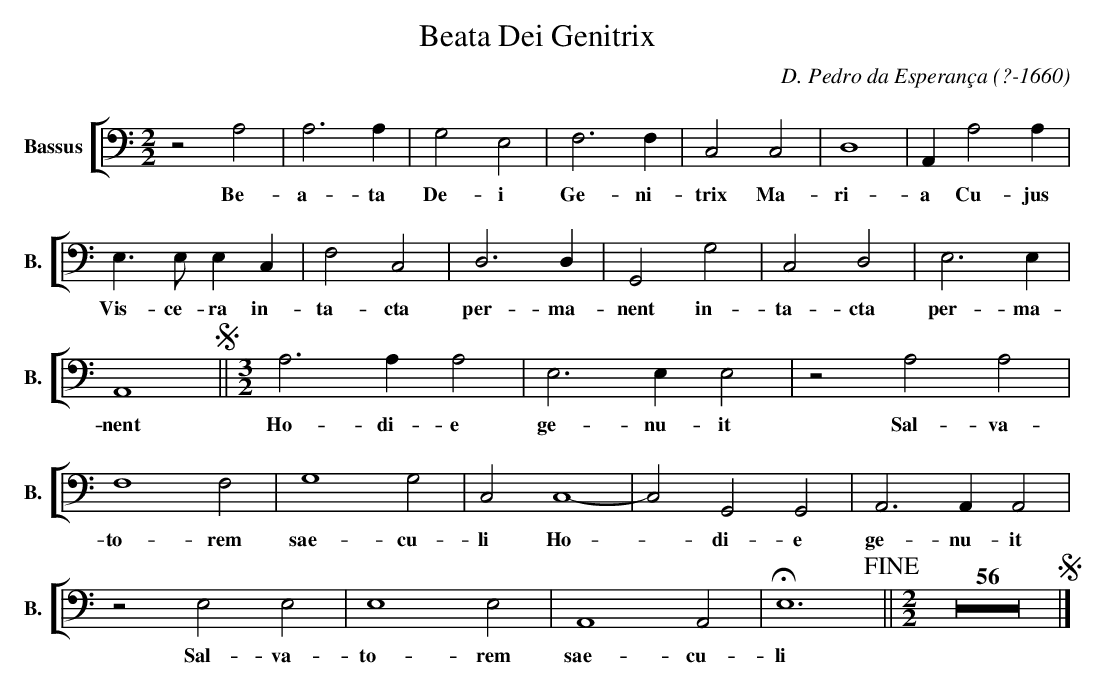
X:1
T:Beata Dei Genitrix
C:D. Pedro da Esperan\,ca (?-1660)
M:2/2
L:1/2
K:C
V: 8 clef=bass name="Bassus" sname="B."
%%staves [ 8 ]
   zA,| A,>A,|G,E,|F,>F,| C,C,| D,2|A,,/A,A,/|E,/> E,/ E,/ C,/|F,C,|D,>D,|G,,G,|C,D,|E,>E,|A,,2 !segno!|| \
w:Be-a-ta De-i Ge-ni-trix Ma-ri-a Cu-jus Vis-ce-ra in-ta-cta per-ma-nent in-ta-cta per-ma-nent
   [M:3/2] A,>A,A,| E,>E,E,| zA,A,| F,2F,| G,2G,| C,C,2-|C,G,,G,,| A,,>A,,A,,| \
w:Ho-di-e | ge-nu-it | Sal-va-|to-rem | sae-cu-|li Ho | - di-e| ge-nu-it |
   zE,E,|E,2E,|A,,2A,,| !fermata!E,3 !fine!|| \
w: Sal-va-|to-rem | sae-cu-|li
   [M:2/2] Z56 !segno! |] \
